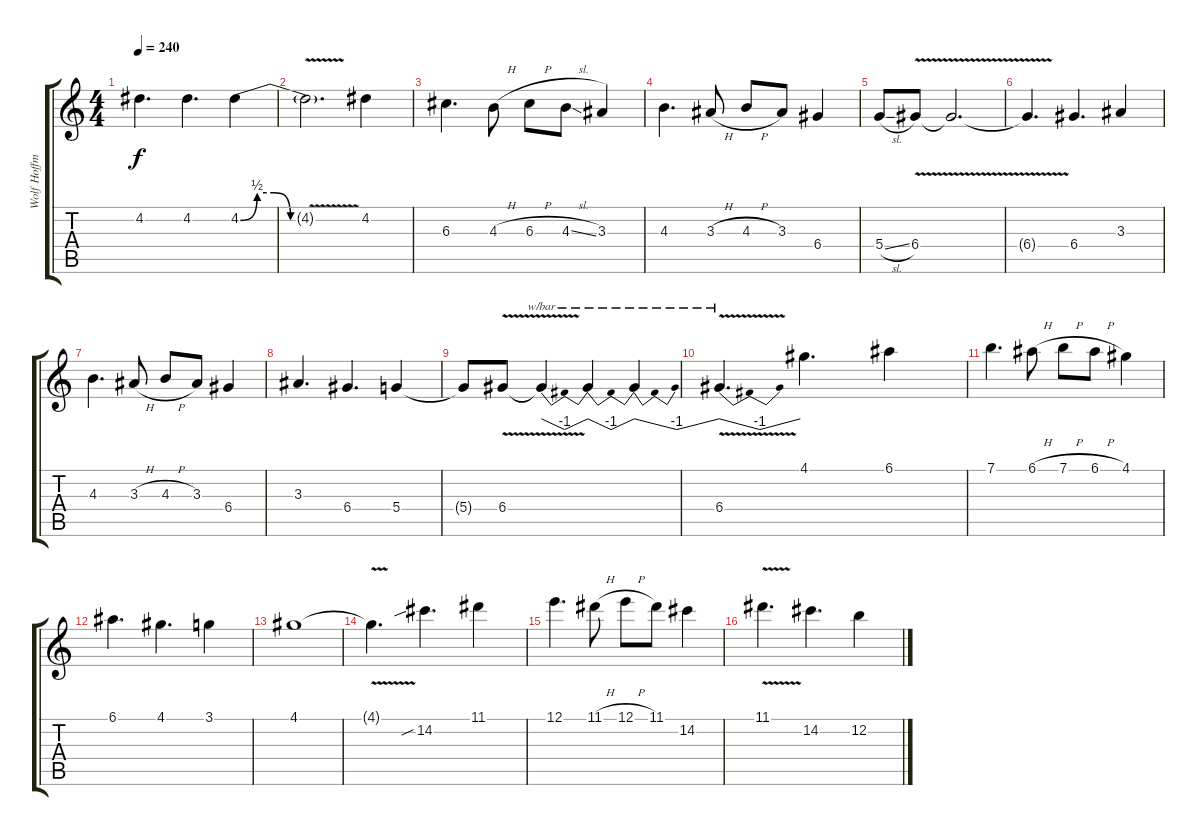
\track ("Wolf Hoffmann" "Wolf Hoffm") {instrument acousticguitarsteel}
\staff {score tabs}
\tuning (E4 B3 G3 D3 A2 E2) {hide}
\ts (4 4)
\tempo 240
\clef g2
\ks c
4.2.4{d dy f} 4.2.4{d} 4.2{be (custom 0 0 15 2 30 2 45 0 60 0)}.4 |
4.2{v t}.2{d} 4.2.4 |
6.3.4{d} 4.3{h}.8 6.3{h}.8 4.3{sl}.8 3.3.4 |
4.3.4{d} 3.3{h}.8 4.3{h}.8 3.3.8 6.4.4 |
5.4{sl}.8 6.4{v}.8 6.4{v t}.2{d} |
6.4{t}.4{d} 6.4.4{d} 3.3.4 |
4.3.4{d} 3.3{h}.8 4.3{h}.8 3.3.8 6.4.4 |
3.3.4{d} 6.4.4{d} 5.4.4 |
5.4{t}.8 6.4{v}.8 6.4{t}.4{tbe (dip default 0 0 30 -4 60 0)} 6.4{t}.4{tbe (dip default 0 0 30 -4 60 0)} 6.4{t}.4{tbe (dip default 0 0 30 -4 60 0)} |
6.4{v}.4{d tbe (dip default 0 0 30 -4 60 0)} 4.1.4{d} 6.1.4 |
7.1.4{d} 6.1{h}.8 7.1{h}.8 6.1{h}.8 4.1.4 |
6.1.4{d} 4.1.4{d} 3.1.4 |
4.1.1 |
4.1{v t}.4{d} 14.2{sib}.4{d} 11.1.4 |
12.1.4{d} 11.1{h}.8 12.1{h}.8 11.1.8 14.2.4 |
11.1{v}.4{d} 14.2.4{d} 12.2.4
